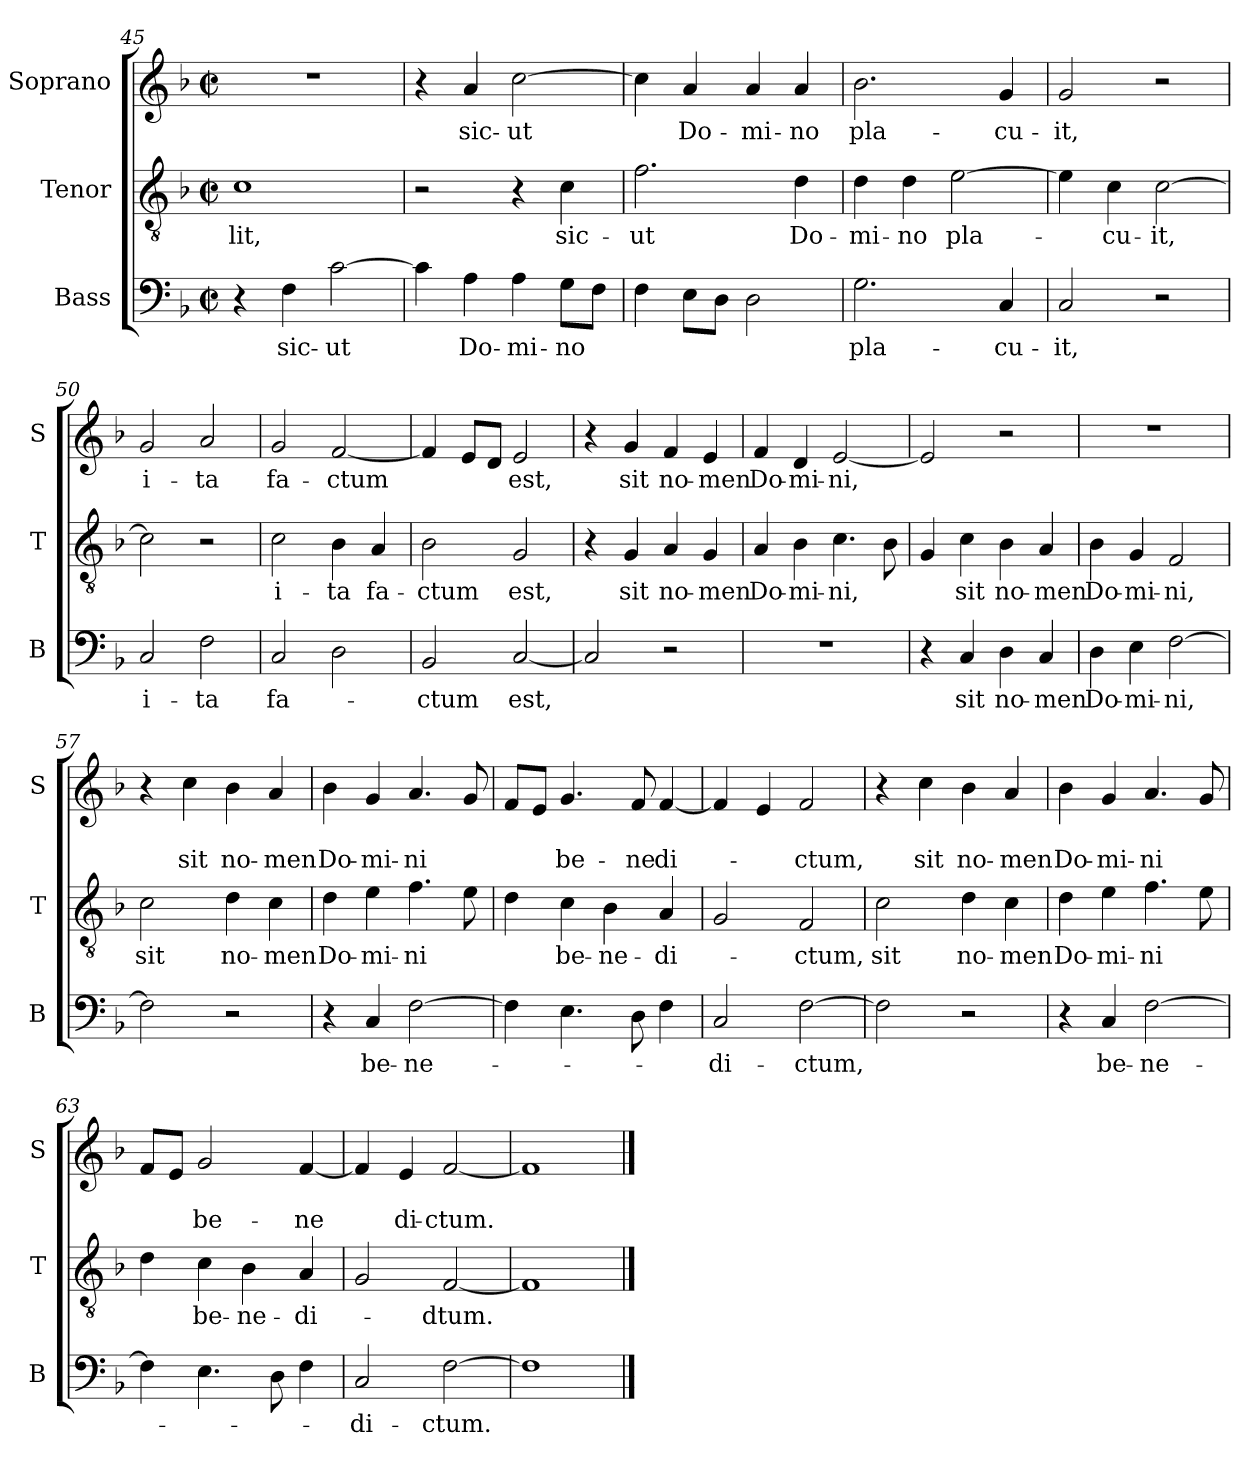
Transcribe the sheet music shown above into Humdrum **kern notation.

**kern	**text	**kern	**text	**kern	**text	**text
*part3	*part3	*part2	*part2	*part1	*part1	*part1
*staff3	*staff3	*staff2	*staff2	*staff1	*staff1	*staff1
*I"Bass	*	*I"Tenor	*	*I"Soprano	*	*
*I'B	*	*I'T	*	*I'S	*	*
*clefF4	*	*clefGv2	*	*clefG2	*	*
*k[b-]	*	*k[b-]	*	*k[b-]	*	*
*F:	*	*F:	*	*F:	*	*
*M2/2	*	*M2/2	*	*M2/2	*	*
*met(c|)	*	*met(c|)	*	*met(c|)	*	*
=45	=45	=45	=45	=45	=45	=45
!	!	!	!LO:LY:b	!	!	!
4r	.	1c	-lit,	1r	.	.
!	!LO:LY:b	!	!	!	!	!
4F\	sic-	.	.	.	.	.
!	!LO:LY:b	!	!	!	!	!
[2c\	-ut	.	.	.	.	.
!!LO:LB:g=z
=46	=46	=46	=46	=46	=46	=46
4c\]	.	2r	.	4r	.	.
!	!LO:LY:b	!	!	!	!LO:LY:b	!
4A\	Do-	.	.	4a/	sic-	.
!	!LO:LY:b	!	!	!	!LO:LY:b	!
4A\	-mi-	4r	.	[2cc\	-ut	.
!	!LO:LY:b	!	!LO:LY:b	!	!	!
8G\L	-no	4c\	sic-	.	.	.
8F\J	.	.	.	.	.	.
=47	=47	=47	=47	=47	=47	=47
!	!	!	!LO:LY:b	!	!	!
4F\	.	2.f\	-ut	4cc\]	.	.
!	!	!	!	!	!LO:LY:b	!
8E\L	.	.	.	4a/	Do-	.
8D\J	.	.	.	.	.	.
!	!	!	!	!	!LO:LY:b	!
2D\	.	.	.	4a/	-mi-	.
!	!	!	!LO:LY:b	!	!LO:LY:b	!
.	.	4d\	Do-	4a/	-no	.
=48	=48	=48	=48	=48	=48	=48
!	!LO:LY:b	!	!LO:LY:b	!	!LO:LY:b	!
2.G\	pla-	4d\	-mi-	2.b-\	pla-	.
!	!	!	!LO:LY:b	!	!	!
.	.	4d\	-no	.	.	.
!	!	!	!LO:LY:b	!	!	!
.	.	[2e\	pla-	.	.	.
!	!LO:LY:b	!	!	!	!LO:LY:b	!
4C/	-cu-	.	.	4g/	-cu-	.
=49	=49	=49	=49	=49	=49	=49
!	!LO:LY:b	!	!	!	!LO:LY:b	!
2C/	-it,	4e\]	.	2g/	-it,	.
!	!	!	!LO:LY:b	!	!	!
.	.	4c\	-cu-	.	.	.
!	!	!	!LO:LY:b	!	!	!
2r	.	[2c\	-it,	2r	.	.
=50	=50	=50	=50	=50	=50	=50
!	!LO:LY:b	!	!	!	!LO:LY:b	!
2C/	i-	2c\]	.	2g/	i-	.
!	!LO:LY:b	!	!	!	!LO:LY:b	!
2F\	-ta	2r	.	2a/	-ta	.
!!LO:LB:g=z
=51	=51	=51	=51	=51	=51	=51
!	!LO:LY:b	!	!LO:LY:b	!	!LO:LY:b	!
2C/	fa-	2c\	i-	2g/	fa-	.
!	!	!	!LO:LY:b	!	!LO:LY:b	!
2D\	.	4B-\	-ta	[2f/	-ctum	.
!	!	!	!LO:LY:b	!	!	!
.	.	4A/	fa-	.	.	.
=52	=52	=52	=52	=52	=52	=52
!	!LO:LY:b	!	!LO:LY:b	!	!	!
2BB-/	-ctum	2B-\	-ctum	4f/]	.	.
.	.	.	.	8e/L	.	.
.	.	.	.	8d/J	.	.
!	!LO:LY:b	!	!LO:LY:b	!	!LO:LY:b	!
[2C/	est,	2G/	est,	2e/	est,	.
=53	=53	=53	=53	=53	=53	=53
2C/]	.	4r	.	4r	.	.
!	!	!	!LO:LY:b	!	!LO:LY:b	!
.	.	4G/	sit	4g/	sit	.
!	!	!	!LO:LY:b	!	!LO:LY:b	!
2r	.	4A/	no-	4f/	no-	.
!	!	!	!LO:LY:b	!	!LO:LY:b	!
.	.	4G/	-men	4e/	-men	.
=54	=54	=54	=54	=54	=54	=54
!	!	!	!LO:LY:b	!	!LO:LY:b	!
1r	.	4A/	Do-	4f/	Do-	.
!	!	!	!LO:LY:b	!	!LO:LY:b	!
.	.	4B-\	-mi-	4d/	-mi-	.
!	!	!	!LO:LY:b	!	!LO:LY:b	!
.	.	4.c\	-ni,	[2e/	-ni,	.
.	.	8B-\	.	.	.	.
=55	=55	=55	=55	=55	=55	=55
4r	.	4G/	.	2e/]	.	.
!	!LO:LY:b	!	!LO:LY:b	!	!	!
4C/	sit	4c\	sit	.	.	.
!	!LO:LY:b	!	!LO:LY:b	!	!	!
4D\	no-	4B-\	no-	2r	.	.
!	!LO:LY:b	!	!LO:LY:b	!	!	!
4C/	-men	4A/	-men	.	.	.
!!LO:PB:g=z
=56	=56	=56	=56	=56	=56	=56
!	!LO:LY:b	!	!LO:LY:b	!	!	!
4D\	Do-	4B-\	Do-	1r	.	.
!	!LO:LY:b	!	!LO:LY:b	!	!	!
4E\	-mi-	4G/	-mi-	.	.	.
!	!LO:LY:b	!	!LO:LY:b	!	!	!
[2F\	-ni,	2F/	-ni,	.	.	.
=57	=57	=57	=57	=57	=57	=57
!	!	!	!LO:LY:b	!	!	!
2F\]	.	2c\	sit	4r	.	.
!	!	!	!	!	!	!LO:LY:b
.	.	.	.	4cc\	.	sit
!	!	!	!LO:LY:b	!	!	!LO:LY:b
2r	.	4d\	no-	4b-\	.	no-
!	!	!	!LO:LY:b	!	!	!LO:LY:b
.	.	4c\	-men	4a/	.	-men
=58	=58	=58	=58	=58	=58	=58
!	!	!	!LO:LY:b	!	!	!LO:LY:b
4r	.	4d\	Do-	4b-\	.	Do-
!	!LO:LY:b	!	!LO:LY:b	!	!	!LO:LY:b
4C/	be-	4e\	-mi-	4g/	.	-mi-
!	!LO:LY:b	!	!LO:LY:b	!	!	!LO:LY:b
[2F\	-ne-	4.f\	-ni	4.a/	.	-ni
.	.	8e\	.	8g/	.	.
=59	=59	=59	=59	=59	=59	=59
4F\]	.	4d\	.	8f/L	.	.
.	.	.	.	8e/J	.	.
!	!	!	!LO:LY:b	!	!	!LO:LY:b
4.E\	.	4c\	be-	4.g/	.	be-
!	!	!	!LO:LY:b	!	!	!
.	.	4B-\	-ne-	.	.	.
!	!	!	!	!	!	!LO:LY:b
8D\	.	.	.	8f/	.	-ne
!	!	!	!LO:LY:b	!	!	!LO:LY:b
4F\	.	4A/	-di-	[4f/	.	di-
=60	=60	=60	=60	=60	=60	=60
!	!LO:LY:b	!	!	!	!	!
2C/	-di-	2G/	.	4f/]	.	.
.	.	.	.	4e/	.	.
!	!LO:LY:b	!	!LO:LY:b	!	!	!LO:LY:b
[2F\	-ctum,	2F/	-ctum,	2f/	.	-ctum,
!!LO:LB:g=z
=61	=61	=61	=61	=61	=61	=61
!	!	!	!LO:LY:b	!	!	!
2F\]	.	2c\	sit	4r	.	.
!	!	!	!	!	!	!LO:LY:b
.	.	.	.	4cc\	.	sit
!	!	!	!LO:LY:b	!	!	!LO:LY:b
2r	.	4d\	no-	4b-\	.	no-
!	!	!	!LO:LY:b	!	!	!LO:LY:b
.	.	4c\	-men	4a/	.	-men
=62	=62	=62	=62	=62	=62	=62
!	!	!	!LO:LY:b	!	!	!LO:LY:b
4r	.	4d\	Do-	4b-\	.	Do-
!	!LO:LY:b	!	!LO:LY:b	!	!	!LO:LY:b
4C/	be-	4e\	-mi-	4g/	.	-mi-
!	!LO:LY:b	!	!LO:LY:b	!	!	!LO:LY:b
[2F\	-ne-	4.f\	-ni	4.a/	.	-ni
.	.	8e\	.	8g/	.	.
=63	=63	=63	=63	=63	=63	=63
4F\]	.	4d\	.	8f/L	.	.
.	.	.	.	8e/J	.	.
!	!	!	!LO:LY:b	!	!	!LO:LY:b
4.E\	.	4c\	be-	2g/	.	be-
!	!	!	!LO:LY:b	!	!	!
.	.	4B-\	-ne-	.	.	.
8D\	.	.	.	.	.	.
!	!	!	!LO:LY:b	!	!	!LO:LY:b
4F\	.	4A/	-di-	[4f/	.	-ne
=64	=64	=64	=64	=64	=64	=64
!	!LO:LY:b	!	!	!	!	!
2C/	-di-	2G/	.	4f/]	.	.
!	!	!	!	!	!	!LO:LY:b
.	.	.	.	4e/	.	di-
!	!LO:LY:b	!	!LO:LY:b	!	!	!LO:LY:b
[2F\	-ctum.	[2F/	-dtum.	[2f/	.	-ctum.
=65	=65	=65	=65	=65	=65	=65
1F]	.	1F]	.	1f]	.	.
==	==	==	==	==	==	==
*-	*-	*-	*-	*-	*-	*-
